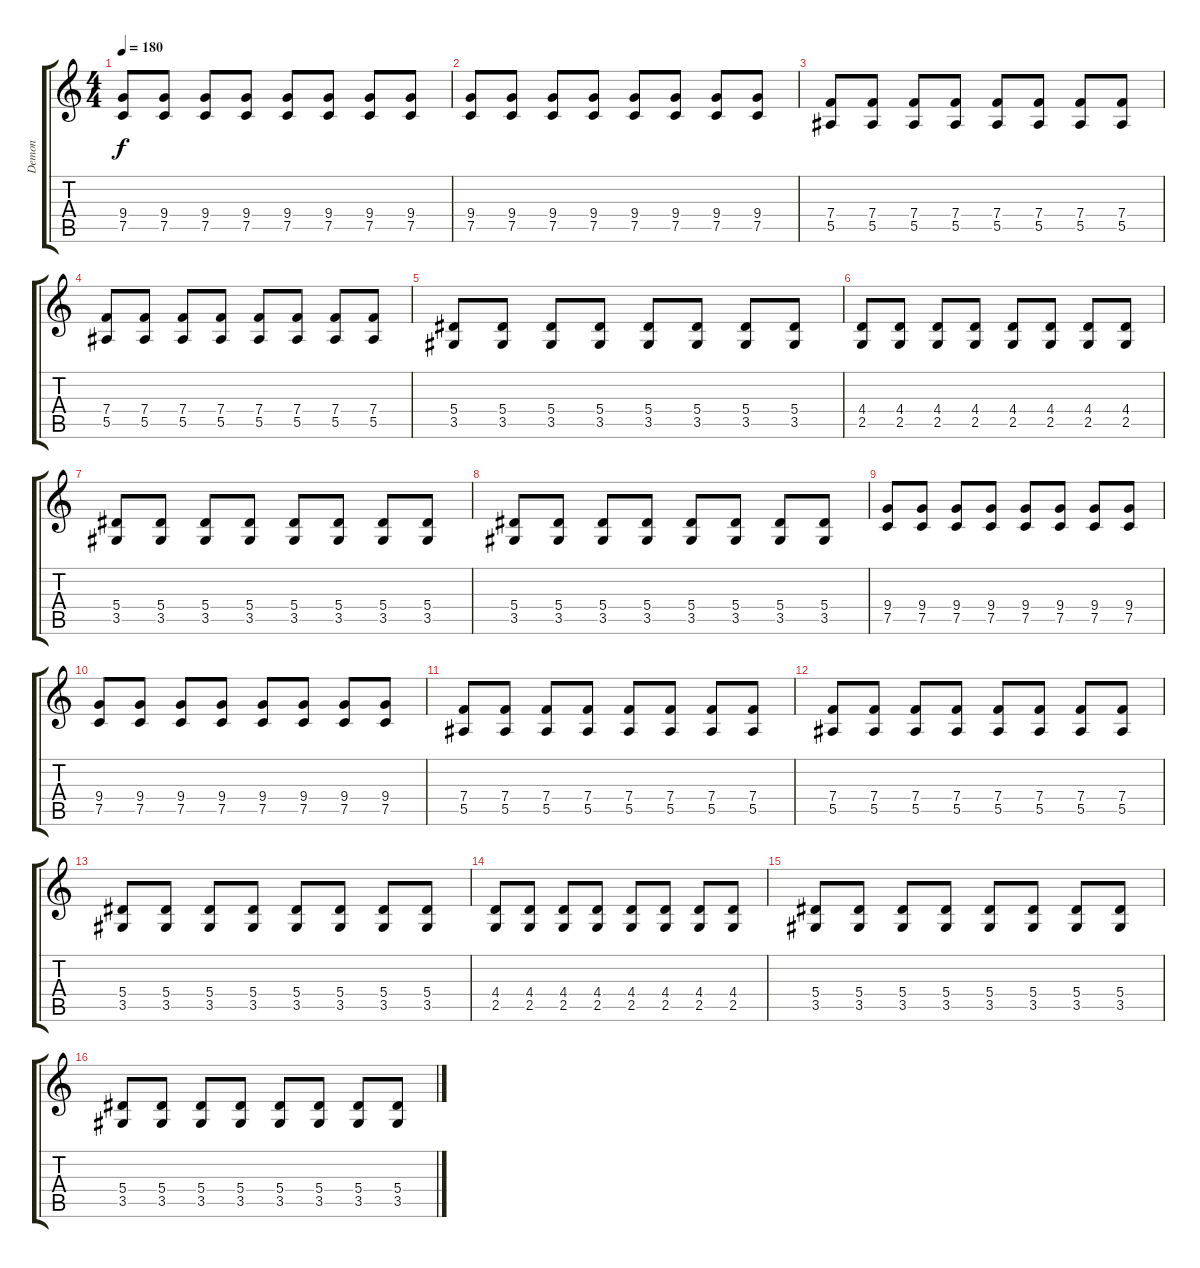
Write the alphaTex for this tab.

\track ("Demon" "Demon") {instrument distortionguitar}
\staff {score tabs}
\tuning (C4 G3 Eb3 Bb2 F2 C2) {hide}
\ts (4 4)
\tempo 180
\clef g2
\ks c
(9.4 7.5).8{dy f} (9.4 7.5).8 (9.4 7.5).8 (9.4 7.5).8 (9.4 7.5).8 (9.4 7.5).8 (9.4 7.5).8 (9.4 7.5).8 |
(9.4 7.5).8 (9.4 7.5).8 (9.4 7.5).8 (9.4 7.5).8 (9.4 7.5).8 (9.4 7.5).8 (9.4 7.5).8 (9.4 7.5).8 |
(7.4 5.5).8 (7.4 5.5).8 (7.4 5.5).8 (7.4 5.5).8 (7.4 5.5).8 (7.4 5.5).8 (7.4 5.5).8 (7.4 5.5).8 |
(7.4 5.5).8 (7.4 5.5).8 (7.4 5.5).8 (7.4 5.5).8 (7.4 5.5).8 (7.4 5.5).8 (7.4 5.5).8 (7.4 5.5).8 |
(5.4 3.5).8 (5.4 3.5).8 (5.4 3.5).8 (5.4 3.5).8 (5.4 3.5).8 (5.4 3.5).8 (5.4 3.5).8 (5.4 3.5).8 |
(4.4 2.5).8 (4.4 2.5).8 (4.4 2.5).8 (4.4 2.5).8 (4.4 2.5).8 (4.4 2.5).8 (4.4 2.5).8 (4.4 2.5).8 |
(5.4 3.5).8 (5.4 3.5).8 (5.4 3.5).8 (5.4 3.5).8 (5.4 3.5).8 (5.4 3.5).8 (5.4 3.5).8 (5.4 3.5).8 |
(5.4 3.5).8 (5.4 3.5).8 (5.4 3.5).8 (5.4 3.5).8 (5.4 3.5).8 (5.4 3.5).8 (5.4 3.5).8 (5.4 3.5).8 |
(9.4 7.5).8 (9.4 7.5).8 (9.4 7.5).8 (9.4 7.5).8 (9.4 7.5).8 (9.4 7.5).8 (9.4 7.5).8 (9.4 7.5).8 |
(9.4 7.5).8 (9.4 7.5).8 (9.4 7.5).8 (9.4 7.5).8 (9.4 7.5).8 (9.4 7.5).8 (9.4 7.5).8 (9.4 7.5).8 |
(7.4 5.5).8 (7.4 5.5).8 (7.4 5.5).8 (7.4 5.5).8 (7.4 5.5).8 (7.4 5.5).8 (7.4 5.5).8 (7.4 5.5).8 |
(7.4 5.5).8 (7.4 5.5).8 (7.4 5.5).8 (7.4 5.5).8 (7.4 5.5).8 (7.4 5.5).8 (7.4 5.5).8 (7.4 5.5).8 |
(5.4 3.5).8 (5.4 3.5).8 (5.4 3.5).8 (5.4 3.5).8 (5.4 3.5).8 (5.4 3.5).8 (5.4 3.5).8 (5.4 3.5).8 |
(4.4 2.5).8 (4.4 2.5).8 (4.4 2.5).8 (4.4 2.5).8 (4.4 2.5).8 (4.4 2.5).8 (4.4 2.5).8 (4.4 2.5).8 |
(5.4 3.5).8 (5.4 3.5).8 (5.4 3.5).8 (5.4 3.5).8 (5.4 3.5).8 (5.4 3.5).8 (5.4 3.5).8 (5.4 3.5).8 |
(5.4 3.5).8 (5.4 3.5).8 (5.4 3.5).8 (5.4 3.5).8 (5.4 3.5).8 (5.4 3.5).8 (5.4 3.5).8 (5.4 3.5).8
